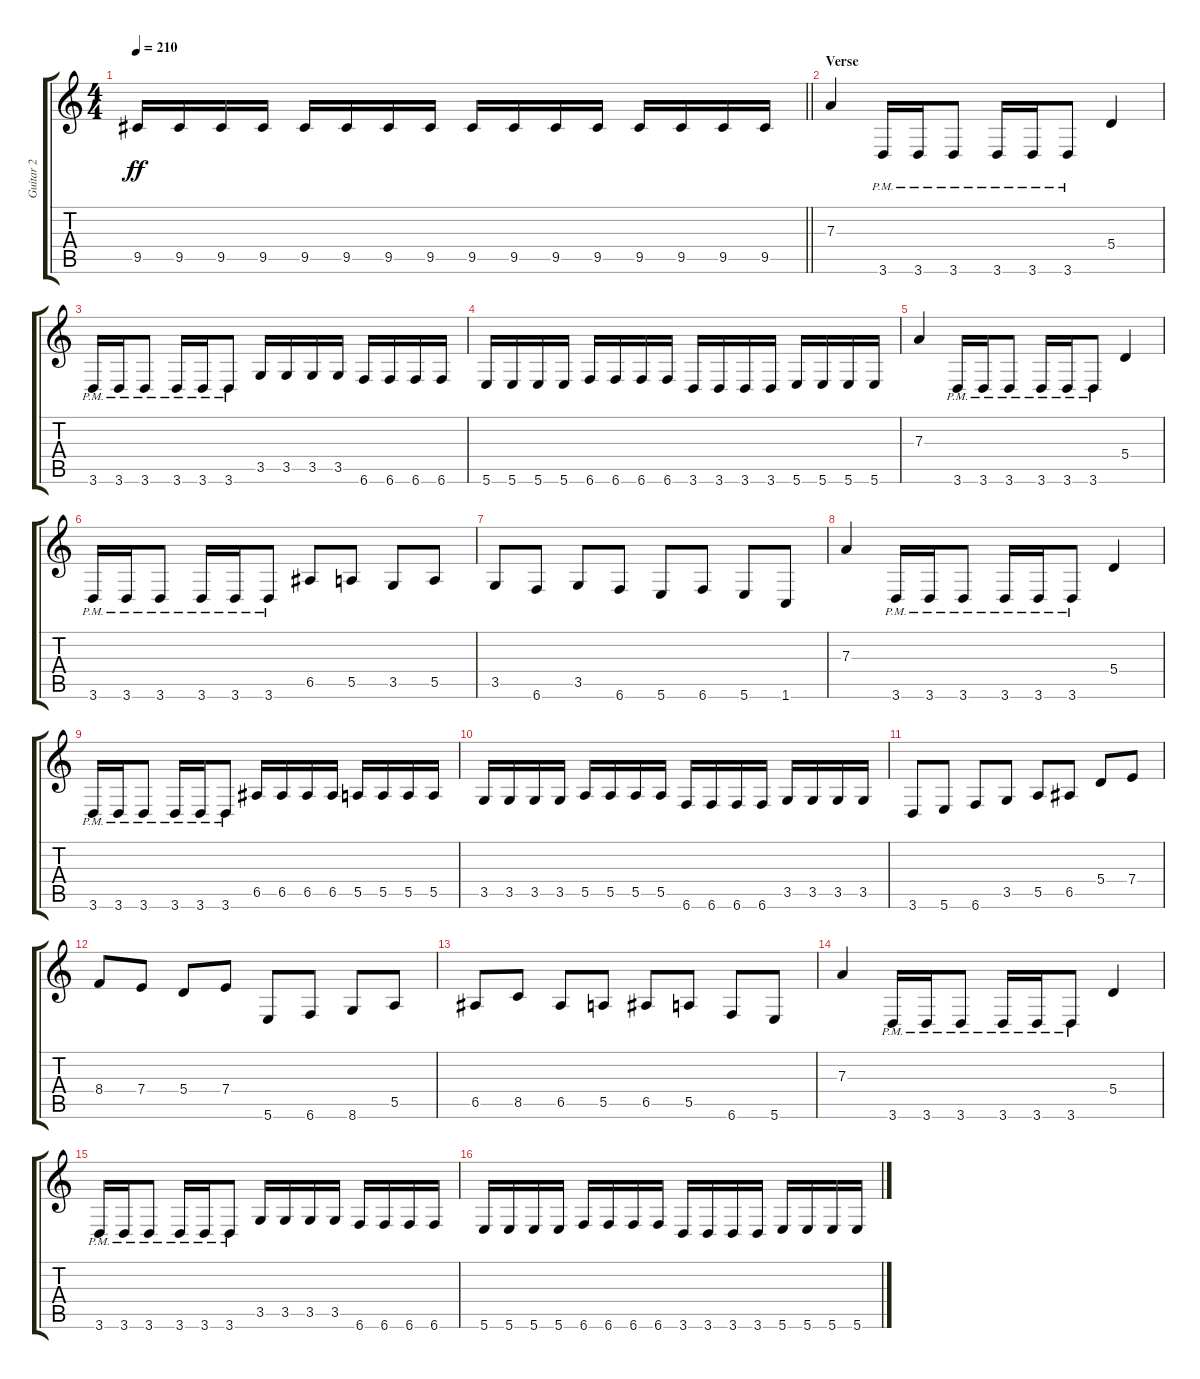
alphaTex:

\track ("Guitar 2" "Guitar 2") {instrument distortionguitar}
\staff {score tabs}
\tuning (B3 Gb3 D3 A2 E2 B1) {hide}
\ts (4 4)
\tempo 210
\clef g2
\barLineRight lightlight
\ks c
9.5.16{dy ff} 9.5.16 9.5.16 9.5.16 9.5.16 9.5.16 9.5.16 9.5.16 9.5.16 9.5.16 9.5.16 9.5.16 9.5.16 9.5.16 9.5.16 9.5.16 |
\section ("" "Verse")
7.3.4 3.6{pm}.16 3.6{pm}.16 3.6{pm}.8 3.6{pm}.16 3.6{pm}.16 3.6{pm}.8 5.4.4 |
3.6{pm}.16 3.6{pm}.16 3.6{pm}.8 3.6{pm}.16 3.6{pm}.16 3.6{pm}.8 3.5.16 3.5.16 3.5.16 3.5.16 6.6.16 6.6.16 6.6.16 6.6.16 |
5.6.16 5.6.16 5.6.16 5.6.16 6.6.16 6.6.16 6.6.16 6.6.16 3.6.16 3.6.16 3.6.16 3.6.16 5.6.16 5.6.16 5.6.16 5.6.16 |
7.3.4 3.6{pm}.16 3.6{pm}.16 3.6{pm}.8 3.6{pm}.16 3.6{pm}.16 3.6{pm}.8 5.4.4 |
3.6{pm}.16 3.6{pm}.16 3.6{pm}.8 3.6{pm}.16 3.6{pm}.16 3.6{pm}.8 6.5.8 5.5.8 3.5.8 5.5.8 |
3.5.8 6.6.8 3.5.8 6.6.8 5.6.8 6.6.8 5.6.8 1.6.8 |
7.3.4 3.6{pm}.16 3.6{pm}.16 3.6{pm}.8 3.6{pm}.16 3.6{pm}.16 3.6{pm}.8 5.4.4 |
3.6{pm}.16 3.6{pm}.16 3.6{pm}.8 3.6{pm}.16 3.6{pm}.16 3.6{pm}.8 6.5.16 6.5.16 6.5.16 6.5.16 5.5.16 5.5.16 5.5.16 5.5.16 |
3.5.16 3.5.16 3.5.16 3.5.16 5.5.16 5.5.16 5.5.16 5.5.16 6.6.16 6.6.16 6.6.16 6.6.16 3.5.16 3.5.16 3.5.16 3.5.16 |
3.6.8 5.6.8 6.6.8 3.5.8 5.5.8 6.5.8 5.4.8 7.4.8 |
8.4.8 7.4.8 5.4.8 7.4.8 5.6.8 6.6.8 8.6.8 5.5.8 |
6.5.8 8.5.8 6.5.8 5.5.8 6.5.8 5.5.8 6.6.8 5.6.8 |
7.3.4 3.6{pm}.16 3.6{pm}.16 3.6{pm}.8 3.6{pm}.16 3.6{pm}.16 3.6{pm}.8 5.4.4 |
3.6{pm}.16 3.6{pm}.16 3.6{pm}.8 3.6{pm}.16 3.6{pm}.16 3.6{pm}.8 3.5.16 3.5.16 3.5.16 3.5.16 6.6.16 6.6.16 6.6.16 6.6.16 |
5.6.16 5.6.16 5.6.16 5.6.16 6.6.16 6.6.16 6.6.16 6.6.16 3.6.16 3.6.16 3.6.16 3.6.16 5.6.16 5.6.16 5.6.16 5.6.16
